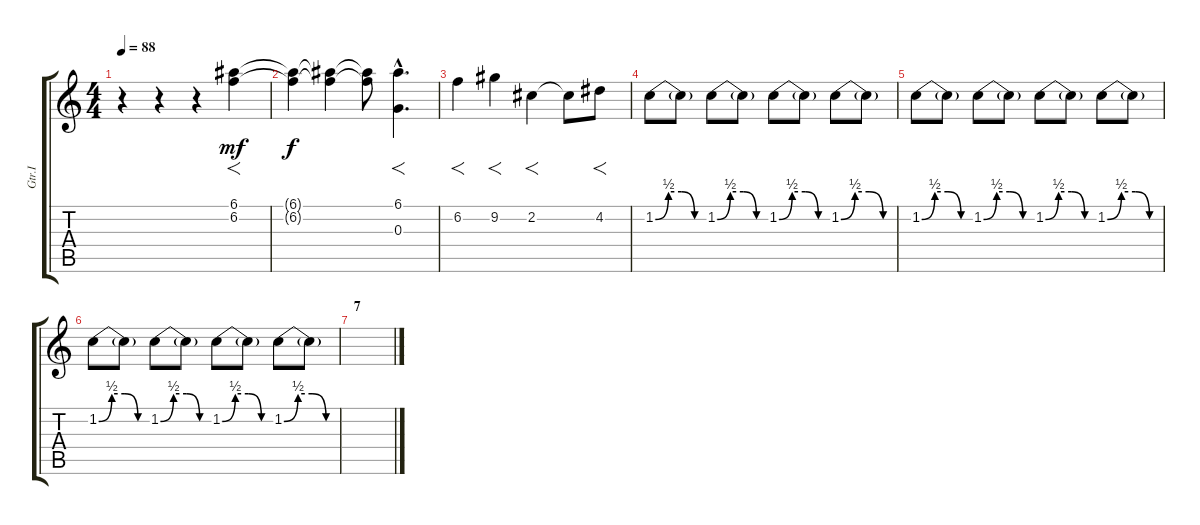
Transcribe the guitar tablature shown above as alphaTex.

\track ("Gtr.I" "Gtr.I") {instrument distortionguitar}
\staff {score tabs}
\tuning (E4 B3 G3 D3 A2 E2) {hide}
\ts (4 4)
\tempo 88
\clef g2
\ks c
r.4{dy f} r.4 r.4 (6.1 6.2).4{f dy mf} |
(6.1{t} 6.2{t}).4{dy f} (6.1{t} 6.2{t}).4 (6.1{t} 6.2{t}).8 (6.1{hac} 0.3{hac}).4{f d} |
6.2.4{f} 9.2.4{f} 2.2.4{f} 2.2{t}.8 4.2.8{f} |
1.2{be (custom 0 0 15 2 30 2 45 0 60 0)}.8 1.2{t}.8 1.2{be (custom 0 0 15 2 30 2 45 0 60 0)}.8 1.2{t}.8 1.2{be (custom 0 0 15 2 30 2 45 0 60 0)}.8 1.2{t}.8 1.2{be (custom 0 0 15 2 30 2 45 0 60 0)}.8 1.2{t}.8 |
1.2{be (custom 0 0 15 2 30 2 45 0 60 0)}.8 1.2{t}.8 1.2{be (custom 0 0 15 2 30 2 45 0 60 0)}.8 1.2{t}.8 1.2{be (custom 0 0 15 2 30 2 45 0 60 0)}.8 1.2{t}.8 1.2{be (custom 0 0 15 2 30 2 45 0 60 0)}.8 1.2{t}.8 |
1.2{be (custom 0 0 15 2 30 2 45 0 60 0)}.8 1.2{t}.8 1.2{be (custom 0 0 15 2 30 2 45 0 60 0)}.8 1.2{t}.8 1.2{be (custom 0 0 15 2 30 2 45 0 60 0)}.8 1.2{t}.8 1.2{be (custom 0 0 15 2 30 2 45 0 60 0)}.8 1.2{t}.8 |
\section ("" "7")
